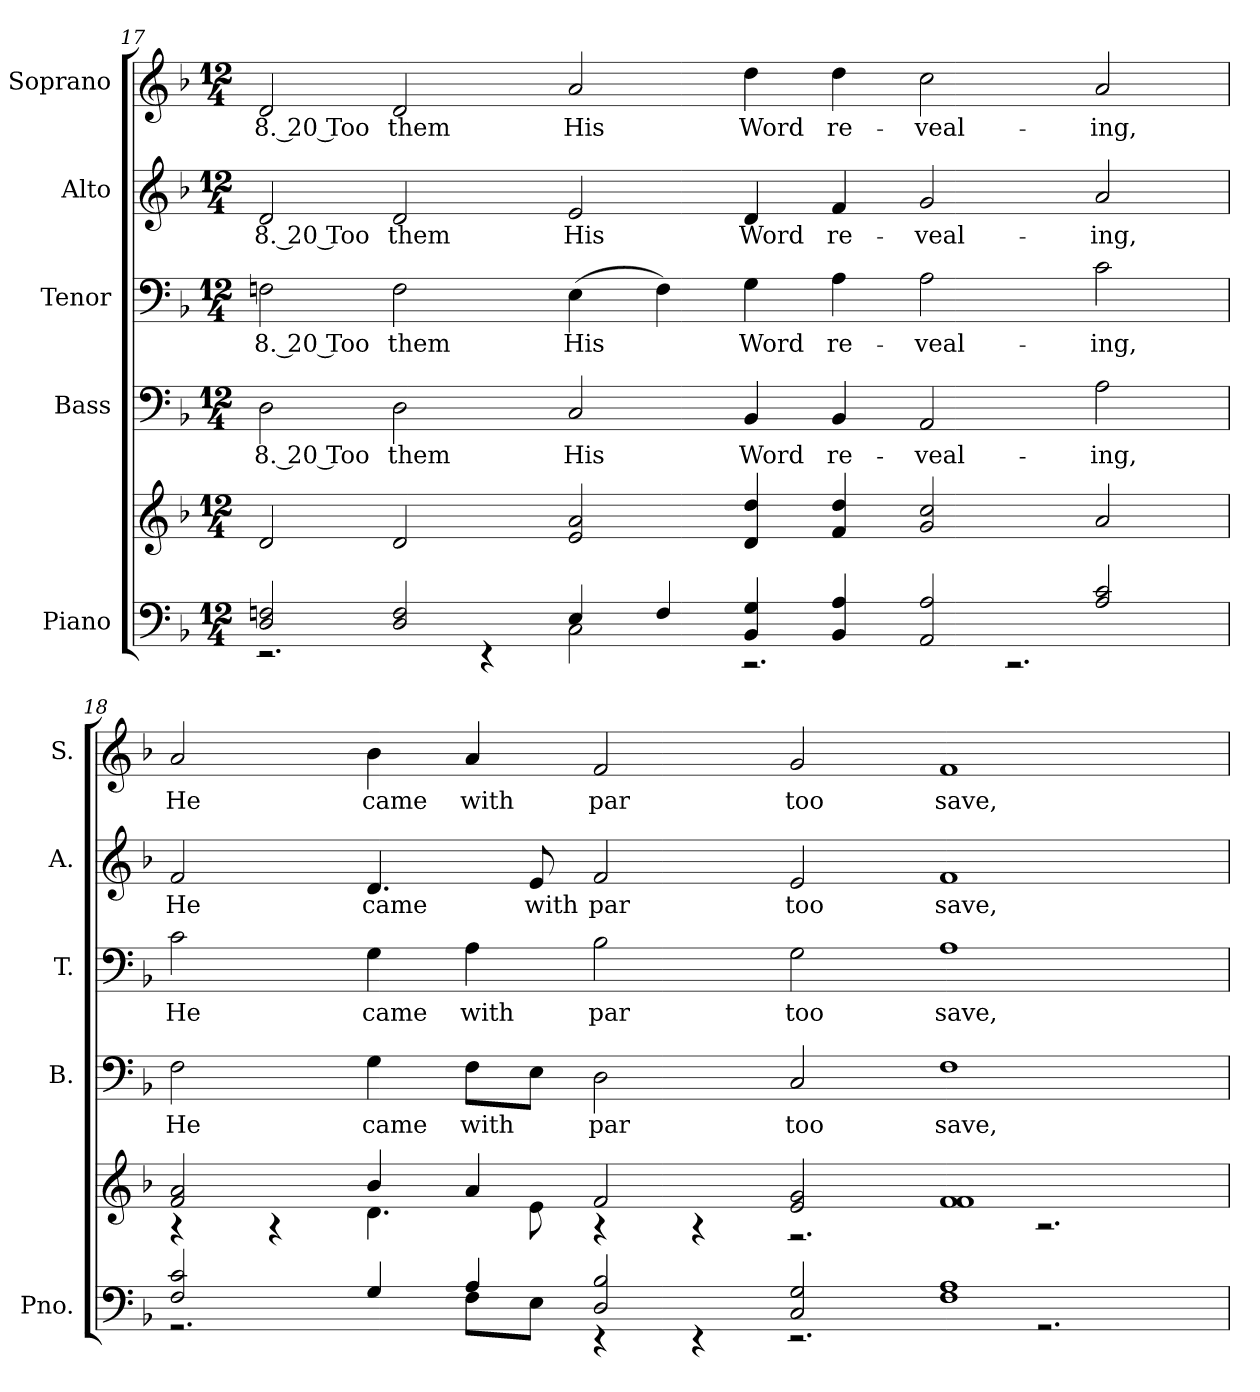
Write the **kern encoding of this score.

**kern	**kern	**kern	**text	**kern	**text	**kern	**text	**kern	**text
*part5	*part5	*part4	*part4	*part3	*part3	*part2	*part2	*part1	*part1
*staff6	*staff5	*staff4	*staff4	*staff3	*staff3	*staff2	*staff2	*staff1	*staff1
*I"Piano	*	*I"Bass	*	*I"Tenor	*	*I"Alto	*	*I"Soprano	*
*I'Pno.	*	*I'B.	*	*I'T.	*	*I'A.	*	*I'S.	*
!!LO:PB:g=z
*clefF4	*clefG2	*clefF4	*	*clefF4	*	*clefG2	*	*clefG2	*
*k[b-]	*k[b-]	*k[b-]	*	*k[b-]	*	*k[b-]	*	*k[b-]	*
*F:	*F:	*F:	*	*F:	*	*F:	*	*F:	*
*M12/4	*M12/4	*M12/4	*	*M12/4	*	*M12/4	*	*M12/4	*
=17	=17	=17	=17	=17	=17	=17	=17	=17	=17
*^	*	*	*	*	*	*	*	*	*
!	!	!	!	!LO:LY:b:color=#000000	!	!	!	!	!	!
!	!	!	!	!	!	!LO:LY:b:color=#000000	!	!	!	!
!	!	!	!	!	!	!	!	!LO:LY:b:color=#000000	!	!
!	!	!	!	!	!	!	!	!	!	!LO:LY:b:color=#000000
2Di/ 2Fni	2.r	2di/	2Di\	8. 20 Too	2Fni\	8. 20 Too	2di/	8. 20 Too	2di/	8. 20 Too
!	!	!	!	!LO:LY:b:color=#000000	!	!	!	!	!	!
!	!	!	!	!	!	!LO:LY:b:color=#000000	!	!	!	!
!	!	!	!	!	!	!	!	!LO:LY:b:color=#000000	!	!
!	!	!	!	!	!	!	!	!	!	!LO:LY:b:color=#000000
2Di/ 2Fi	.	2di/	2Di\	them	2Fi\	them	2di/	them	2di/	them
.	4r	.	.	.	.	.	.	.	.	.
!	!	!	!	!LO:LY:b:color=#000000	!	!	!	!	!	!
!	!	!	!	!	!	!LO:LY:b:color=#000000	!	!	!	!
!	!	!	!	!	!	!	!	!LO:LY:b:color=#000000	!	!
!	!	!	!	!	!	!	!	!	!	!LO:LY:b:color=#000000
4Ei/	2Ci\	2ei/ 2ai	2Ci/	His	(4Ei\	His	2ei/	His	2ai/	His
4Fi/	.	.	.	.	4Fi\)	.	.	.	.	.
!	!	!	!	!LO:LY:b:color=#000000	!	!	!	!	!	!
!	!	!	!	!	!	!LO:LY:b:color=#000000	!	!	!	!
!	!	!	!	!	!	!	!	!LO:LY:b:color=#000000	!	!
!	!	!	!	!	!	!	!	!	!	!LO:LY:b:color=#000000
4BB-i/ 4Gi	2.r	4di/ 4ddi	4BB-i/	Word	4Gi\	Word	4di/	Word	4ddi\	Word
!	!	!	!	!LO:LY:b:color=#000000	!	!	!	!	!	!
!	!	!	!	!	!	!LO:LY:b:color=#000000	!	!	!	!
!	!	!	!	!	!	!	!	!LO:LY:b:color=#000000	!	!
!	!	!	!	!	!	!	!	!	!	!LO:LY:b:color=#000000
4BB-i/ 4Ai	.	4fi/ 4ddi	4BB-i/	re-	4Ai\	re-	4fi/	re-	4ddi\	re-
!	!	!	!	!LO:LY:b:color=#000000	!	!	!	!	!	!
!	!	!	!	!	!	!LO:LY:b:color=#000000	!	!	!	!
!	!	!	!	!	!	!	!	!LO:LY:b:color=#000000	!	!
!	!	!	!	!	!	!	!	!	!	!LO:LY:b:color=#000000
2AAi/ 2Ai	.	2gi/ 2cci	2AAi/	-veal-	2Ai\	-veal-	2gi/	-veal-	2cci\	-veal-
.	2.r	.	.	.	.	.	.	.	.	.
!	!	!	!	!LO:LY:b:color=#000000	!	!	!	!	!	!
!	!	!	!	!	!	!LO:LY:b:color=#000000	!	!	!	!
!	!	!	!	!	!	!	!	!LO:LY:b:color=#000000	!	!
!	!	!	!	!	!	!	!	!	!	!LO:LY:b:color=#000000
2Ai/ 2ci	.	2ai/	2Ai\	-ing,	2ci\	-ing,	2ai/	-ing,	2ai/	-ing,
!!LO:PB:g=z
=18	=18	=18	=18	=18	=18	=18	=18	=18	=18	=18
*	*	*^	*	*	*	*	*	*	*	*
!	!	!	!	!	!LO:LY:b:color=#000000	!	!	!	!	!	!
!	!	!	!	!	!	!	!LO:LY:b:color=#000000	!	!	!	!
!	!	!	!	!	!	!	!	!	!LO:LY:b:color=#000000	!	!
!	!	!	!	!	!	!	!	!	!	!	!LO:LY:b:color=#000000
2Fi/ 2ci	2.r	2fi/ 2ai	4r	2Fi\	He	2ci\	He	2fi/	He	2ai/	He
.	.	.	4r	.	.	.	.	.	.	.	.
!	!	!	!	!	!LO:LY:b:color=#000000	!	!	!	!	!	!
!	!	!	!	!	!	!	!LO:LY:b:color=#000000	!	!	!	!
!	!	!	!	!	!	!	!	!	!LO:LY:b:color=#000000	!	!
!	!	!	!	!	!	!	!	!	!	!	!LO:LY:b:color=#000000
4Gi/	.	4b-i/	4.di\	4Gi\	came	4Gi\	came	4.di/	came	4b-i\	came
!	!	!	!	!	!LO:LY:b:color=#000000	!	!	!	!	!	!
!	!	!	!	!	!	!	!LO:LY:b:color=#000000	!	!	!	!
!	!	!	!	!	!	!	!	!	!	!	!LO:LY:b:color=#000000
4Ai/	8Fi\L	4ai/	.	8Fi\L	with	4Ai\	with	.	.	4ai/	with
!	!	!	!	!	!	!	!	!	!LO:LY:b:color=#000000	!	!
.	8Ei\J	.	8ei\	8Ei\J	.	.	.	8ei/	with	.	.
!	!	!	!	!	!LO:LY:b:color=#000000	!	!	!	!	!	!
!	!	!	!	!	!	!	!LO:LY:b:color=#000000	!	!	!	!
!	!	!	!	!	!	!	!	!	!LO:LY:b:color=#000000	!	!
!	!	!	!	!	!	!	!	!	!	!	!LO:LY:b:color=#000000
2Di/ 2B-i	4r	2fi/	4r	2Di\	par	2B-i\	par	2fi/	par	2fi/	par
.	4r	.	4r	.	.	.	.	.	.	.	.
!	!	!	!	!	!LO:LY:b:color=#000000	!	!	!	!	!	!
!	!	!	!	!	!	!	!LO:LY:b:color=#000000	!	!	!	!
!	!	!	!	!	!	!	!	!	!LO:LY:b:color=#000000	!	!
!	!	!	!	!	!	!	!	!	!	!	!LO:LY:b:color=#000000
2Ci/ 2Gi	2.r	2ei/ 2gi	2.r	2Ci/	too	2Gi\	too	2ei/	too	2gi/	too
!	!	!	!	!	!LO:LY:b:color=#000000	!	!	!	!	!	!
!	!	!	!	!	!	!	!LO:LY:b:color=#000000	!	!	!	!
!	!	!	!	!	!	!	!	!	!LO:LY:b:color=#000000	!	!
!	!	!	!	!	!	!	!	!	!	!	!LO:LY:b:color=#000000
1Fi 1Ai	.	1fi 1fi	.	1Fi	save,	1Ai	save,	1fi	save,	1fi	save,
.	2.r	.	2.r	.	.	.	.	.	.	.	.
*v	*v	*	*	*	*	*	*	*	*	*	*
*	*v	*v	*	*	*	*	*	*	*	*
=	=	=	=	=	=	=	=	=	=
*-	*-	*-	*-	*-	*-	*-	*-	*-	*-
